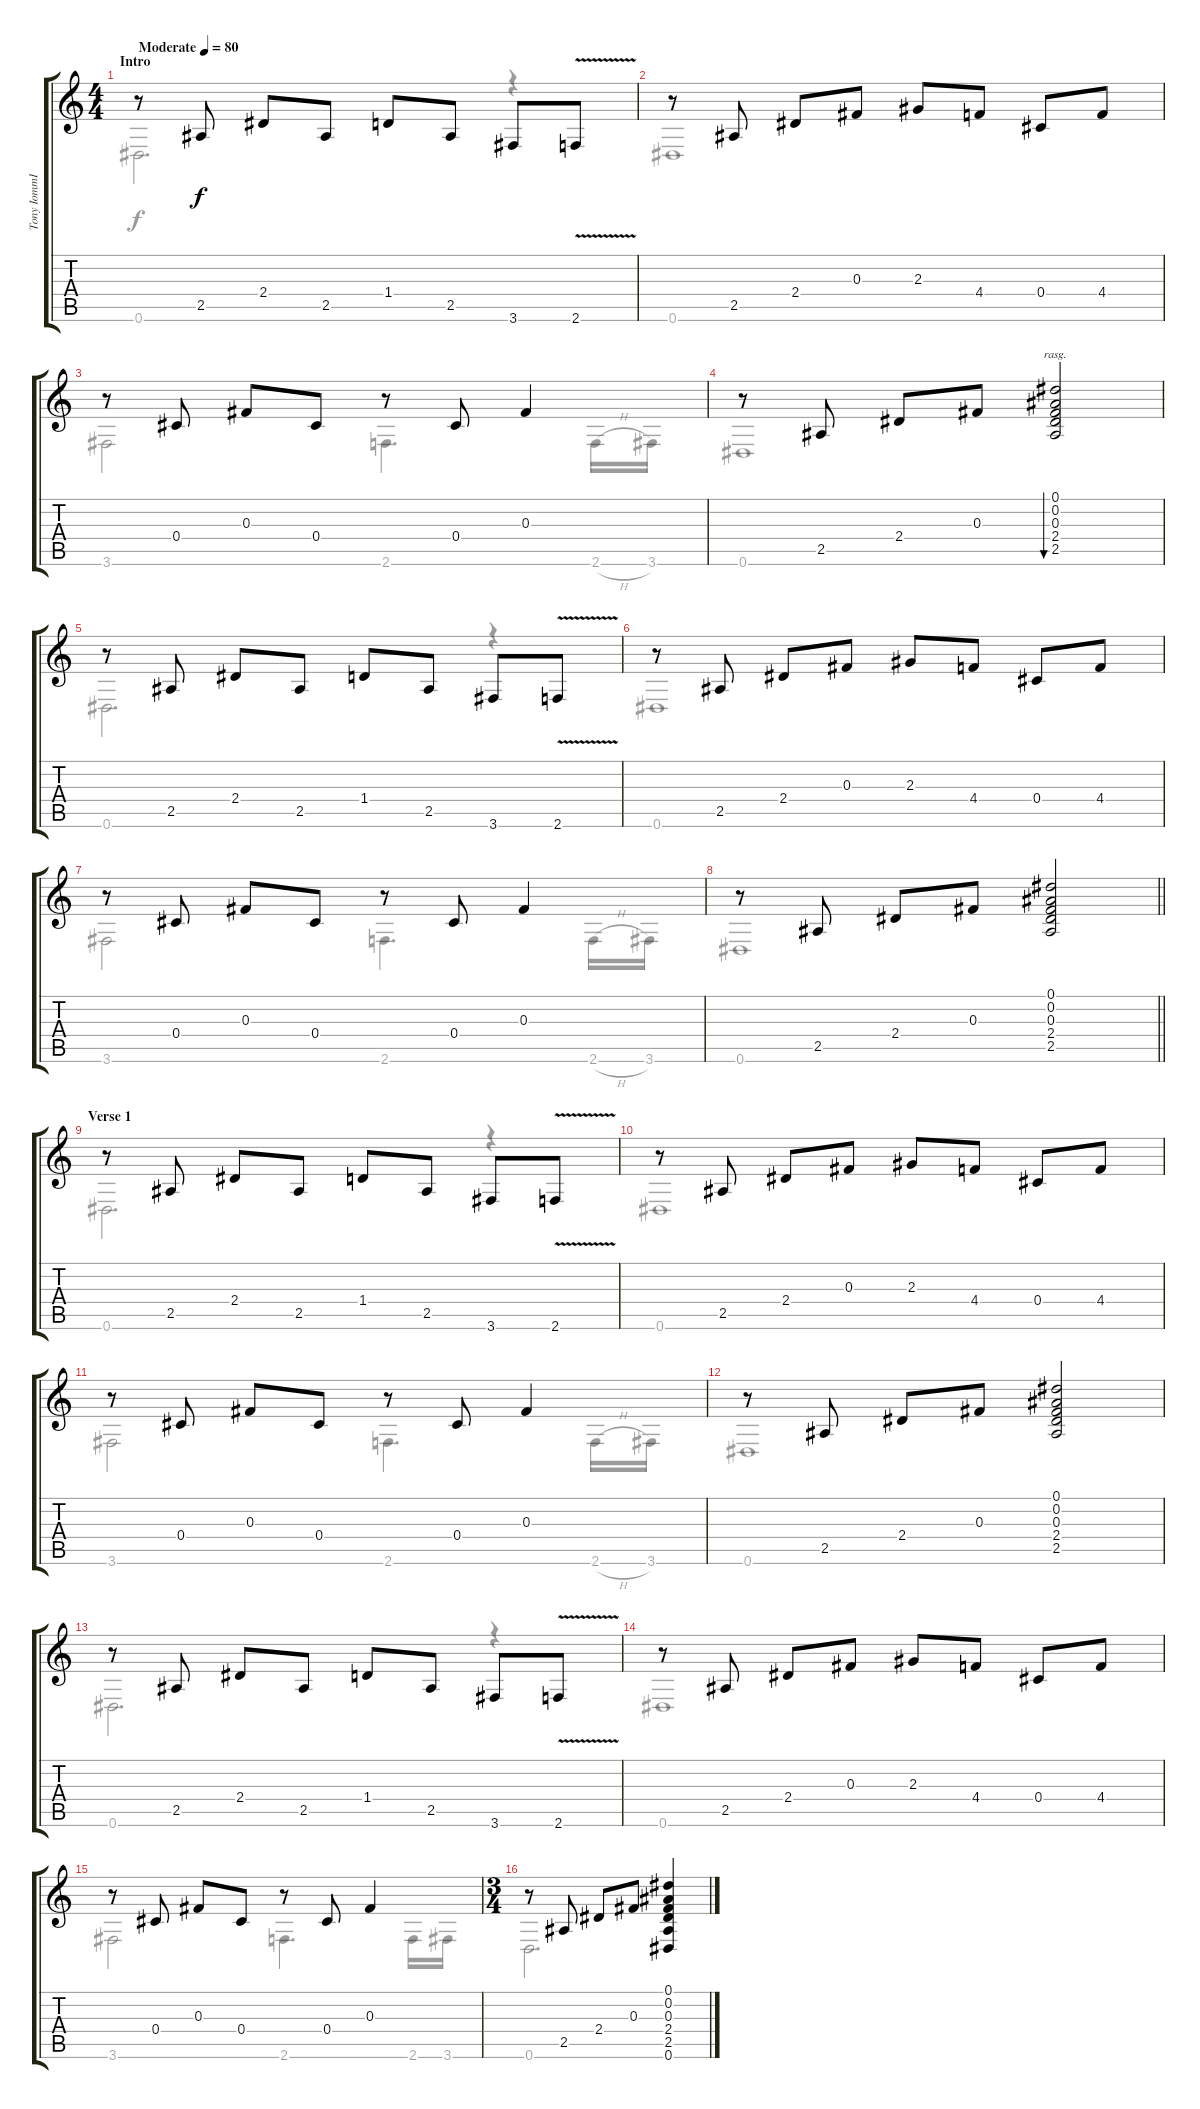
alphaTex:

\track ("Tony IommI Acoustic" "Tony IommI") {instrument acousticguitarsteel}
\staff {score tabs}
\tuning (Eb4 Bb3 Gb3 Db3 Ab2 Eb2) {hide}
\voice
\ts (4 4)
\section ("" "Intro")
\tempo (80 "Moderate")
\clef g2
\ks c
r.8{dy f instrument acousticguitarsteel} 2.5.8 2.4.8 2.5.8 1.4.8 2.5.8 3.6.8 2.6{v}.8 |
r.8 2.5.8 2.4.8 0.3.8 2.3.8 4.4.8 0.4.8 4.4.8 |
r.8 0.4.8 0.3.8 0.4.8 r.8 0.4.8 0.3.4 |
r.8 2.5.8 2.4.8 0.3.8 (0.1 0.2 0.3 2.4 2.5).2{bu 240 rasg ii} |
r.8 2.5.8 2.4.8 2.5.8 1.4.8 2.5.8 3.6.8 2.6{v}.8 |
r.8 2.5.8 2.4.8 0.3.8 2.3.8 4.4.8 0.4.8 4.4.8 |
r.8 0.4.8 0.3.8 0.4.8 r.8 0.4.8 0.3.4 |
\barLineRight lightlight
r.8 2.5.8 2.4.8 0.3.8 (0.1 0.2 0.3 2.4 2.5).2 |
\section ("" "Verse 1")
r.8 2.5.8 2.4.8 2.5.8 1.4.8 2.5.8 3.6.8 2.6{v}.8 |
r.8 2.5.8 2.4.8 0.3.8 2.3.8 4.4.8 0.4.8 4.4.8 |
r.8 0.4.8 0.3.8 0.4.8 r.8 0.4.8 0.3.4 |
r.8 2.5.8 2.4.8 0.3.8 (0.1 0.2 0.3 2.4 2.5).2 |
r.8 2.5.8 2.4.8 2.5.8 1.4.8 2.5.8 3.6.8 2.6{v}.8 |
r.8 2.5.8 2.4.8 0.3.8 2.3.8 4.4.8 0.4.8 4.4.8 |
r.8 0.4.8 0.3.8 0.4.8 r.8 0.4.8 0.3.4 |
\ts (3 4)
r.8 2.5.8 2.4.8 0.3.8 (0.1 0.2 0.3 2.4 2.5 0.6).4
\voice
\clef g2
\ottava regular
\simile none
\ks c
0.6.2{d dy f} r.4 |
0.6.1 |
3.6.2 2.6.4{d} 2.6{h}.16 3.6.16 |
0.6.1 |
0.6.2{d} r.4 |
0.6.1 |
3.6.2 2.6.4{d} 2.6{h}.16 3.6.16 |
\barLineRight lightlight
0.6.1 |
0.6.2{d} r.4 |
0.6.1 |
3.6.2 2.6.4{d} 2.6{h}.16 3.6.16 |
0.6.1 |
0.6.2{d} r.4 |
0.6.1 |
3.6.2 2.6.4{d} 2.6.16 3.6.16 |
0.6.2{d}
